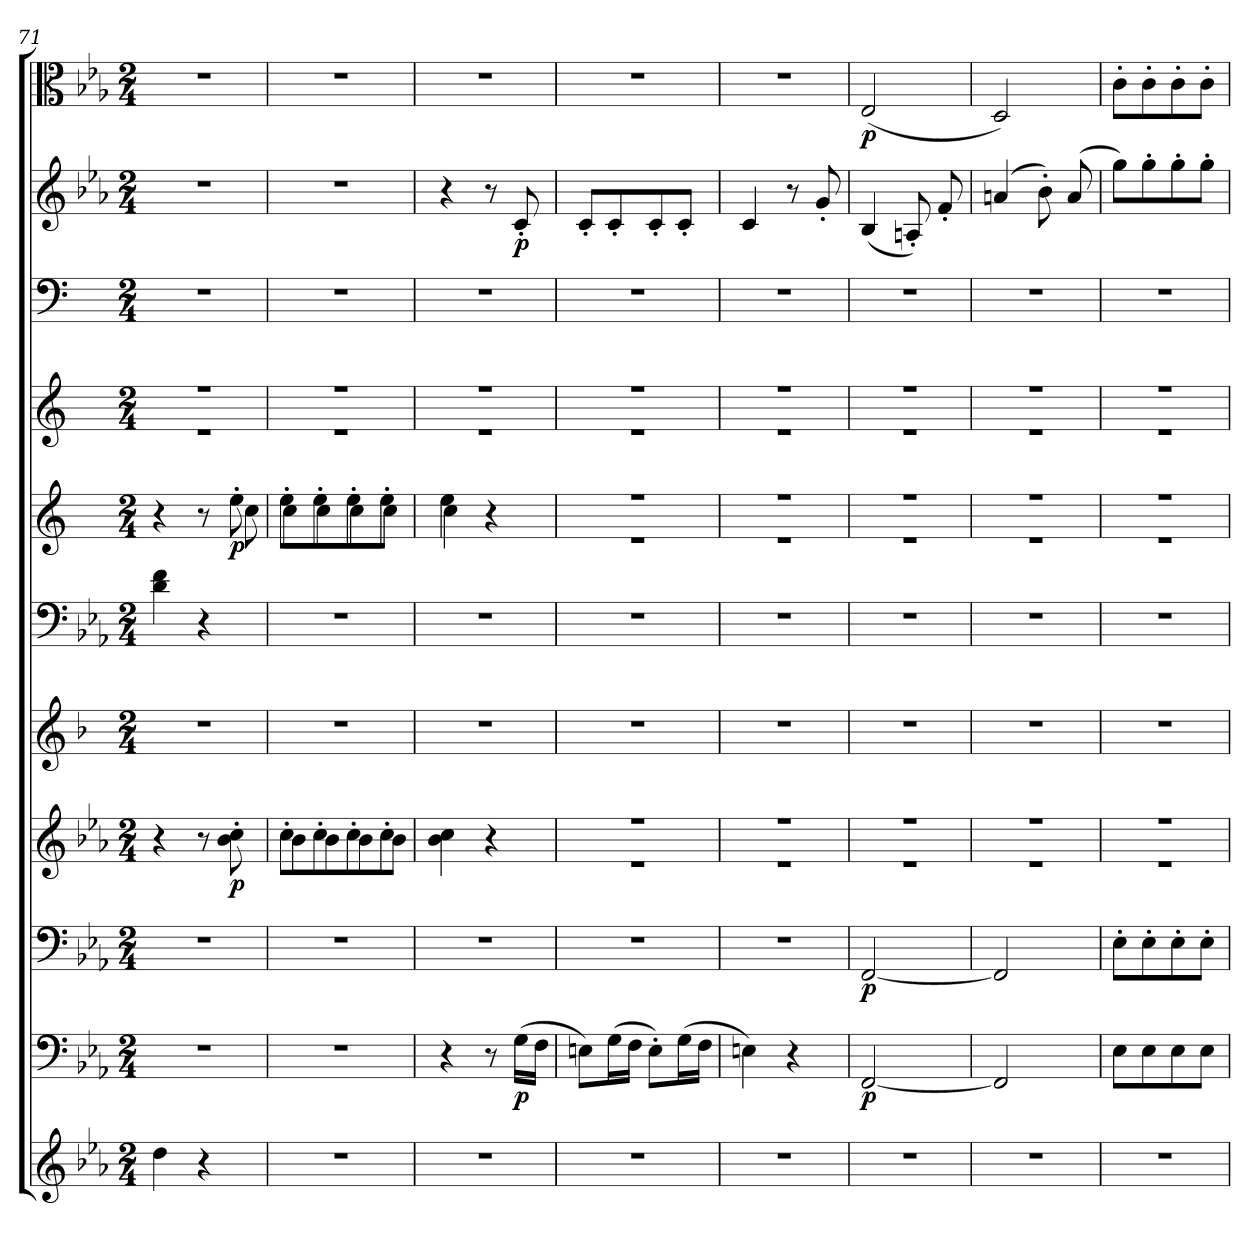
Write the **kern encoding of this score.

**kern	**kern	**dynam	**kern	**dynam	**kern	**dynam	**kern	**kern	**kern	**dynam	**kern	**kern	**kern	**dynam	**kern	**dynam
*part11	*part10	*part10	*part9	*part9	*part8	*part8	*part7	*part6	*part5	*part5	*part4	*part3	*part2	*part2	*part1	*part1
*staff11	*staff10	*staff10	*staff9	*staff9	*staff8	*staff8	*staff7	*staff6	*staff5	*staff5	*staff4	*staff3	*staff2	*staff2	*staff1	*staff1
*clefG2	*clefF4	*	*clefF4	*	*clefG2	*	*clefG2	*clefF4	*clefG2	*	*clefG2	*clefF4	*clefG2	*	*clefC3	*
*k[b-e-a-]	*k[b-e-a-]	*	*k[b-e-a-]	*	*k[b-e-a-]	*	*k[b-]	*k[b-e-a-]	*k[]	*	*k[]	*k[]	*k[b-e-a-]	*	*k[b-e-a-]	*
*E-:	*E-:	*	*E-:	*	*E-:	*	*	*E-:	*	*	*	*	*E-:	*	*E-:	*
*M2/4	*M2/4	*	*M2/4	*	*M2/4	*	*M2/4	*M2/4	*M2/4	*	*M2/4	*M2/4	*M2/4	*	*M2/4	*
=71	=71	=71	=71	=71	=71	=71	=71	=71	=71	=71	=71	=71	=71	=71	=71	=71
*	*	*	*	*	*	*	*	*	*^	*	*^	*	*	*	*	*
4dd\	2r	.	2r	.	4r	.	2r	4d\ 4f\	4r	4ryy	.	2r	2r	2r	2r	.	2r	.
4r	.	.	.	.	8r	.	.	4r	8r	8ryy	.	.	.	.	.	.	.	.
.	.	.	.	.	8b-'\ 8cc'\	p	.	.	8ee'\	8cc\	p	.	.	.	.	.	.	.
=72	=72	=72	=72	=72	=72	=72	=72	=72	=72	=72	=72	=72	=72	=72	=72	=72	=72	=72
*	*	*	*	*	*^	*	*	*	*	*	*	*	*	*	*	*	*	*
2r	2r	.	2r	.	8cc'\L	8b-\L	.	2r	2r	8ee'\L	8cc\L	.	2r	2r	2r	2r	.	2r	.
.	.	.	.	.	8cc'\	8b-\	.	.	.	8ee'\	8cc\	.	.	.	.	.	.	.	.
.	.	.	.	.	8cc'\	8b-\	.	.	.	8ee'\	8cc\	.	.	.	.	.	.	.	.
.	.	.	.	.	8cc'\J	8b-\J	.	.	.	8ee'\J	8cc\J	.	.	.	.	.	.	.	.
*	*	*	*	*	*v	*v	*	*	*	*	*	*	*	*	*	*	*	*	*
=73	=73	=73	=73	=73	=73	=73	=73	=73	=73	=73	=73	=73	=73	=73	=73	=73	=73	=73
2r	4r	.	2r	.	4b-\ 4cc\	.	2r	2r	4ee\	4cc\	.	2r	2r	2r	4r	.	2r	.
.	8r	.	.	.	4r	.	.	.	4r	4ryy	.	.	.	.	8r	.	.	.
.	(16G\LL	p	.	.	.	.	.	.	.	.	.	.	.	.	8c'/	p	.	.
.	16F\JJ	.	.	.	.	.	.	.	.	.	.	.	.	.	.	.	.	.
=74	=74	=74	=74	=74	=74	=74	=74	=74	=74	=74	=74	=74	=74	=74	=74	=74	=74	=74
*	*	*	*	*	*^	*	*	*	*	*	*	*	*	*	*	*	*	*
2r	8En\L)	.	2r	.	2r	2r	.	2r	2r	2r	2r	.	2r	2r	2r	8c'/L	.	2r	.
.	(16G\L	.	.	.	.	.	.	.	.	.	.	.	.	.	.	8c'/	.	.	.
.	16F\JJ	.	.	.	.	.	.	.	.	.	.	.	.	.	.	.	.	.	.
.	8E'\L)	.	.	.	.	.	.	.	.	.	.	.	.	.	.	8c'/	.	.	.
.	(16G\L	.	.	.	.	.	.	.	.	.	.	.	.	.	.	8c'/J	.	.	.
.	16F\JJ	.	.	.	.	.	.	.	.	.	.	.	.	.	.	.	.	.	.
=75	=75	=75	=75	=75	=75	=75	=75	=75	=75	=75	=75	=75	=75	=75	=75	=75	=75	=75	=75
2r	4En\)	.	2r	.	2r	2r	.	2r	2r	2r	2r	.	2r	2r	2r	4c/	.	2r	.
.	4r	.	.	.	.	.	.	.	.	.	.	.	.	.	.	8r	.	.	.
.	.	.	.	.	.	.	.	.	.	.	.	.	.	.	.	8g'/	.	.	.
=76	=76	=76	=76	=76	=76	=76	=76	=76	=76	=76	=76	=76	=76	=76	=76	=76	=76	=76	=76
2r	[2FF/	p	[2FF/	p	2r	2r	.	2r	2r	2r	2r	.	2r	2r	2r	(4B-/	.	(2E-/	p
.	.	.	.	.	.	.	.	.	.	.	.	.	.	.	.	8An'/)	.	.	.
.	.	.	.	.	.	.	.	.	.	.	.	.	.	.	.	8f'/	.	.	.
=77	=77	=77	=77	=77	=77	=77	=77	=77	=77	=77	=77	=77	=77	=77	=77	=77	=77	=77	=77
2r	2FF/]	.	2FF/]	.	2r	2r	.	2r	2r	2r	2r	.	2r	2r	2r	(4an/	.	2D/)	.
.	.	.	.	.	.	.	.	.	.	.	.	.	.	.	.	8b-'\)	.	.	.
.	.	.	.	.	.	.	.	.	.	.	.	.	.	.	.	(8a/	.	.	.
=78	=78	=78	=78	=78	=78	=78	=78	=78	=78	=78	=78	=78	=78	=78	=78	=78	=78	=78	=78
2r	8E-\L	.	8E-'\L	.	2r	2r	.	2r	2r	2r	2r	.	2r	2r	2r	8gg\L)	.	8c'\L	.
.	8E-\	.	8E-'\	.	.	.	.	.	.	.	.	.	.	.	.	8gg'\	.	8c'\	.
.	8E-\	.	8E-'\	.	.	.	.	.	.	.	.	.	.	.	.	8gg'\	.	8c'\	.
.	8E-\J	.	8E-'\J	.	.	.	.	.	.	.	.	.	.	.	.	8gg'\J	.	8c'\J	.
*	*	*	*	*	*	*	*	*	*	*v	*v	*	*	*	*	*	*	*	*
*	*	*	*	*	*v	*v	*	*	*	*	*	*v	*v	*	*	*	*	*
=	=	=	=	=	=	=	=	=	=	=	=	=	=	=	=	=
*-	*-	*-	*-	*-	*-	*-	*-	*-	*-	*-	*-	*-	*-	*-	*-	*-
